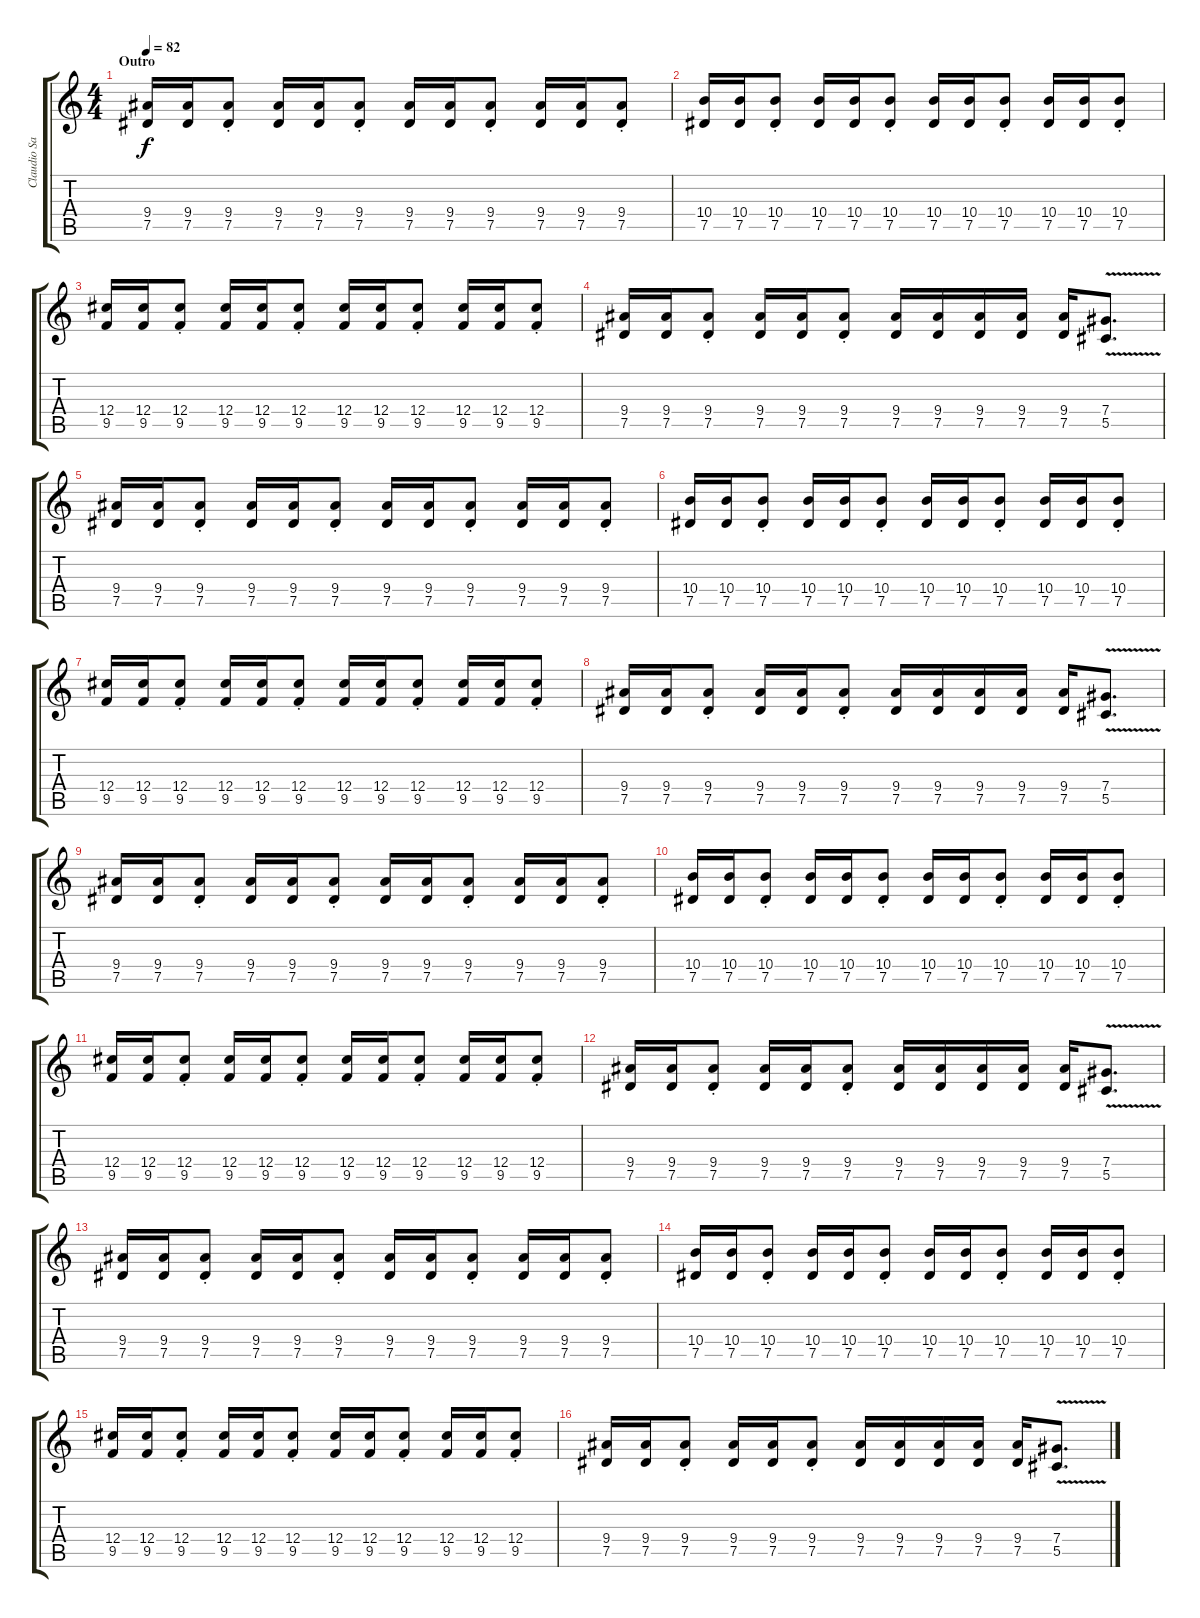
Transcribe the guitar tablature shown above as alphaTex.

\track ("Claudio Sanchez" "Claudio Sa") {instrument distortionguitar}
\staff {score tabs}
\tuning (Eb4 Bb3 Gb3 Db3 Ab2 Eb2) {hide}
\ts (4 4)
\section ("" "Outro")
\tempo 82
\clef g2
\ks c
(9.4 7.5).16{dy f} (9.4 7.5).16 (9.4{st} 7.5{st}).8 (9.4 7.5).16 (9.4 7.5).16 (9.4{st} 7.5{st}).8 (9.4 7.5).16 (9.4 7.5).16 (9.4{st} 7.5{st}).8 (9.4 7.5).16 (9.4 7.5).16 (9.4{st} 7.5{st}).8 |
(10.4 7.5).16 (10.4 7.5).16 (10.4{st} 7.5{st}).8 (10.4 7.5).16 (10.4 7.5).16 (10.4{st} 7.5{st}).8 (10.4 7.5).16 (10.4 7.5).16 (10.4{st} 7.5{st}).8 (10.4 7.5).16 (10.4 7.5).16 (10.4{st} 7.5{st}).8 |
(12.4 9.5).16 (12.4 9.5).16 (12.4{st} 9.5{st}).8 (12.4 9.5).16 (12.4 9.5).16 (12.4{st} 9.5{st}).8 (12.4 9.5).16 (12.4 9.5).16 (12.4{st} 9.5{st}).8 (12.4 9.5).16 (12.4 9.5).16 (12.4{st} 9.5{st}).8 |
(9.4 7.5).16 (9.4 7.5).16 (9.4{st} 7.5{st}).8 (9.4 7.5).16 (9.4 7.5).16 (9.4{st} 7.5{st}).8 (9.4 7.5).16 (9.4 7.5).16 (9.4 7.5).16 (9.4 7.5).16 (9.4 7.5).16 (7.4{v} 5.5{v}).8{d} |
(9.4 7.5).16 (9.4 7.5).16 (9.4{st} 7.5{st}).8 (9.4 7.5).16 (9.4 7.5).16 (9.4{st} 7.5{st}).8 (9.4 7.5).16 (9.4 7.5).16 (9.4{st} 7.5{st}).8 (9.4 7.5).16 (9.4 7.5).16 (9.4{st} 7.5{st}).8 |
(10.4 7.5).16 (10.4 7.5).16 (10.4{st} 7.5{st}).8 (10.4 7.5).16 (10.4 7.5).16 (10.4{st} 7.5{st}).8 (10.4 7.5).16 (10.4 7.5).16 (10.4{st} 7.5{st}).8 (10.4 7.5).16 (10.4 7.5).16 (10.4{st} 7.5{st}).8 |
(12.4 9.5).16 (12.4 9.5).16 (12.4{st} 9.5{st}).8 (12.4 9.5).16 (12.4 9.5).16 (12.4{st} 9.5{st}).8 (12.4 9.5).16 (12.4 9.5).16 (12.4{st} 9.5{st}).8 (12.4 9.5).16 (12.4 9.5).16 (12.4{st} 9.5{st}).8 |
(9.4 7.5).16 (9.4 7.5).16 (9.4{st} 7.5{st}).8 (9.4 7.5).16 (9.4 7.5).16 (9.4{st} 7.5{st}).8 (9.4 7.5).16 (9.4 7.5).16 (9.4 7.5).16 (9.4 7.5).16 (9.4 7.5).16 (7.4{v} 5.5{v}).8{d} |
(9.4 7.5).16 (9.4 7.5).16 (9.4{st} 7.5{st}).8 (9.4 7.5).16 (9.4 7.5).16 (9.4{st} 7.5{st}).8 (9.4 7.5).16 (9.4 7.5).16 (9.4{st} 7.5{st}).8 (9.4 7.5).16 (9.4 7.5).16 (9.4{st} 7.5{st}).8 |
(10.4 7.5).16 (10.4 7.5).16 (10.4{st} 7.5{st}).8 (10.4 7.5).16 (10.4 7.5).16 (10.4{st} 7.5{st}).8 (10.4 7.5).16 (10.4 7.5).16 (10.4{st} 7.5{st}).8 (10.4 7.5).16 (10.4 7.5).16 (10.4{st} 7.5{st}).8 |
(12.4 9.5).16 (12.4 9.5).16 (12.4{st} 9.5{st}).8 (12.4 9.5).16 (12.4 9.5).16 (12.4{st} 9.5{st}).8 (12.4 9.5).16 (12.4 9.5).16 (12.4{st} 9.5{st}).8 (12.4 9.5).16 (12.4 9.5).16 (12.4{st} 9.5{st}).8 |
(9.4 7.5).16 (9.4 7.5).16 (9.4{st} 7.5{st}).8 (9.4 7.5).16 (9.4 7.5).16 (9.4{st} 7.5{st}).8 (9.4 7.5).16 (9.4 7.5).16 (9.4 7.5).16 (9.4 7.5).16 (9.4 7.5).16 (7.4{v} 5.5{v}).8{d} |
(9.4 7.5).16{volume 0} (9.4 7.5).16 (9.4{st} 7.5{st}).8 (9.4 7.5).16 (9.4 7.5).16 (9.4{st} 7.5{st}).8 (9.4 7.5).16 (9.4 7.5).16 (9.4{st} 7.5{st}).8 (9.4 7.5).16 (9.4 7.5).16 (9.4{st} 7.5{st}).8 |
(10.4 7.5).16 (10.4 7.5).16 (10.4{st} 7.5{st}).8 (10.4 7.5).16 (10.4 7.5).16 (10.4{st} 7.5{st}).8 (10.4 7.5).16 (10.4 7.5).16 (10.4{st} 7.5{st}).8 (10.4 7.5).16 (10.4 7.5).16 (10.4{st} 7.5{st}).8 |
(12.4 9.5).16 (12.4 9.5).16 (12.4{st} 9.5{st}).8 (12.4 9.5).16 (12.4 9.5).16 (12.4{st} 9.5{st}).8 (12.4 9.5).16 (12.4 9.5).16 (12.4{st} 9.5{st}).8 (12.4 9.5).16 (12.4 9.5).16 (12.4{st} 9.5{st}).8 |
(9.4 7.5).16 (9.4 7.5).16 (9.4{st} 7.5{st}).8 (9.4 7.5).16 (9.4 7.5).16 (9.4{st} 7.5{st}).8 (9.4 7.5).16 (9.4 7.5).16 (9.4 7.5).16 (9.4 7.5).16 (9.4 7.5).16 (7.4{v} 5.5{v}).8{d}
